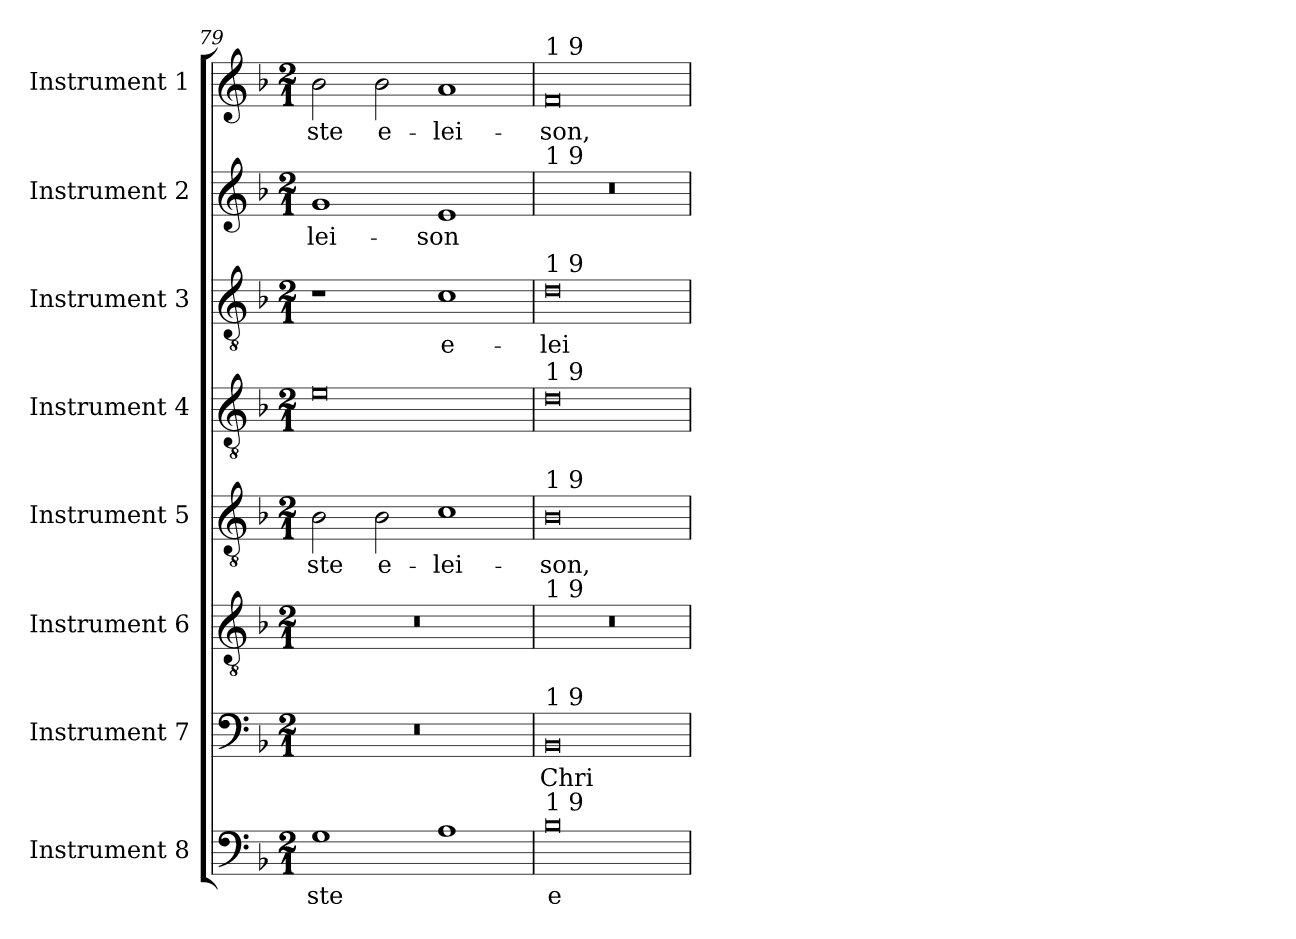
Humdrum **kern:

**kern	**text	**kern	**text	**kern	**kern	**text	**kern	**text	**kern	**text	**kern	**text	**kern	**text
*part8	*part8	*part7	*part7	*part6	*part5	*part5	*part4	*part4	*part3	*part3	*part2	*part2	*part1	*part1
*staff8	*staff8	*staff7	*staff7	*staff6	*staff5	*staff5	*staff4	*staff4	*staff3	*staff3	*staff2	*staff2	*staff1	*staff1
*I"Instrument 8	*	*I"Instrument 7	*	*I"Instrument 6	*I"Instrument 5	*	*I"Instrument 4	*	*I"Instrument 3	*	*I"Instrument 2	*	*I"Instrument 1	*
*clefF4	*	*clefF4	*	*clefGv2	*clefGv2	*	*clefGv2	*	*clefGv2	*	*clefG2	*	*clefG2	*
*k[b-]	*	*k[b-]	*	*k[b-]	*k[b-]	*	*k[b-]	*	*k[b-]	*	*k[b-]	*	*k[b-]	*
*F:	*	*F:	*	*F:	*F:	*	*F:	*	*F:	*	*F:	*	*F:	*
*M2/1	*	*M2/1	*	*M2/1	*M2/1	*	*M2/1	*	*M2/1	*	*M2/1	*	*M2/1	*
=79	=79	=79	=79	=79	=79	=79	=79	=79	=79	=79	=79	=79	=79	=79
!	!LO:LY:b:cj	!	!	!	!	!LO:LY:b:cj	!	!LO:LY:b:cj	!	!	!	!LO:LY:b:cj	!	!LO:LY:b:cj
1G	-ste	0r	.	0r	2B-\	-ste	0e	.	1r	.	1g	-lei-	2b-\	-ste
!	!	!	!	!	!	!LO:LY:b:cj	!	!	!	!	!	!	!	!LO:LY:b:cj
.	.	.	.	.	2B-\	e-	.	.	.	.	.	.	2b-\	e-
!	!LO:LY:b:cj	!	!	!	!	!LO:LY:b:cj	!	!	!	!LO:LY:b:cj	!	!LO:LY:b:cj	!	!LO:LY:b:cj
1A	.	.	.	.	1c	-lei-	.	.	1c	e-	1e	-son	1a	-lei-
!!LO:PB:g=z
=80	=80	=80	=80	=80	=80	=80	=80	=80	=80	=80	=80	=80	=80	=80
!	!	!	!	!	!	!	!	!	!	!	!	!	!LO:TX:a:t=1 9	!
!	!	!	!	!	!	!	!	!	!	!	!LO:TX:a:t=1 9	!	!	!
!	!	!	!	!	!	!	!	!	!LO:TX:a:t=1 9	!	!	!	!	!
!	!	!	!	!	!	!	!LO:TX:a:t=1 9	!	!	!	!	!	!	!
!	!	!	!	!	!LO:TX:a:t=1 9	!	!	!	!	!	!	!	!	!
!	!	!	!	!LO:TX:a:t=1 9	!	!	!	!	!	!	!	!	!	!
!	!	!LO:TX:a:t=1 9	!	!	!	!	!	!	!	!	!	!	!	!
!LO:TX:a:t=1 9	!	!	!	!	!	!	!	!	!	!	!	!	!	!
!	!LO:LY:b:cj	!	!LO:LY:b:cj	!	!	!LO:LY:b:cj	!	!LO:LY:b:cj	!	!LO:LY:b:cj	!	!	!	!LO:LY:b:cj
0B-	e-	0BB-	Chri-	0r	0B-	-son,	0d	.	0d	-lei-	0r	.	0f	-son,
=	=	=	=	=	=	=	=	=	=	=	=	=	=	=
*-	*-	*-	*-	*-	*-	*-	*-	*-	*-	*-	*-	*-	*-	*-
